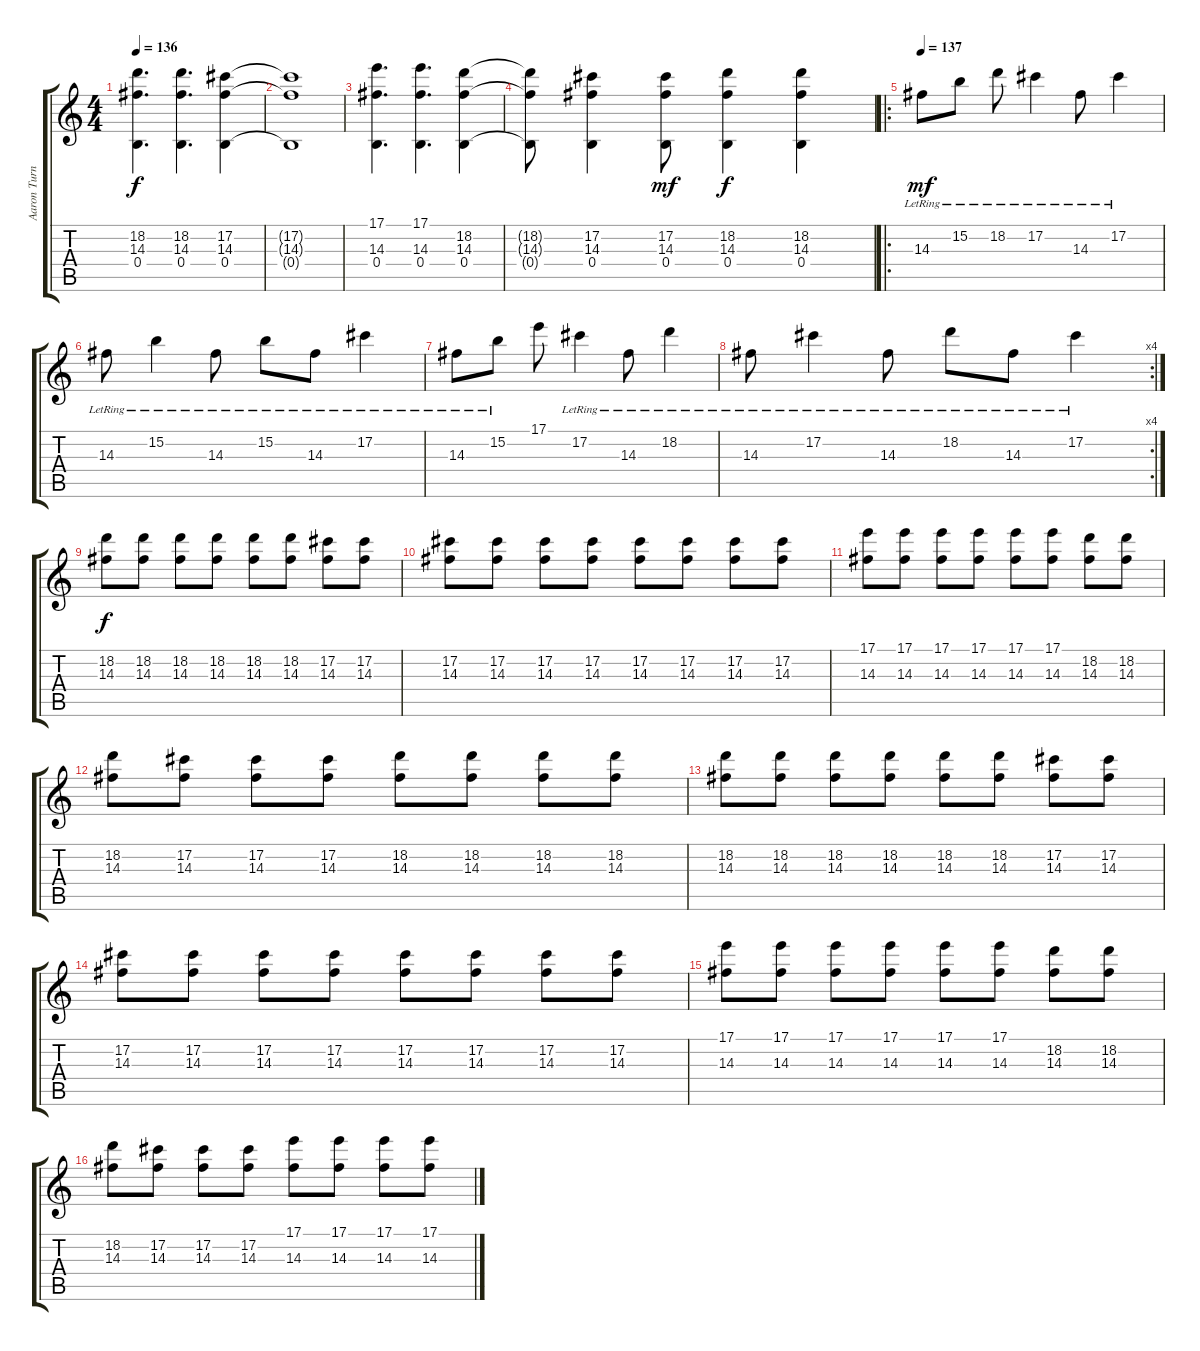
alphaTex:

\track ("Aaron Turner" "Aaron Turn") {instrument overdrivenguitar}
\staff {score tabs}
\tuning (B3 Ab3 E3 B2 Gb2 B1) {hide}
\ts (4 4)
\tempo 136
\clef g2
\ks c
(18.2 14.3 0.4).4{d dy f} (18.2 14.3 0.4).4{d} (17.2 14.3 0.4).4 |
(17.2{t} 14.3{t} 0.4{t}).1 |
(17.1 14.3 0.4).4{d} (17.1 14.3 0.4).4{d} (18.2 14.3 0.4).4 |
(18.2{t} 14.3{t} 0.4{t}).8 (17.2 14.3 0.4).4 (17.2 14.3 0.4).8{dy mf} (18.2 14.3 0.4).4{dy f} (18.2 14.3 0.4).4 |
\ro
\tempo 137
14.3{lr}.8{dy mf} 15.2{lr}.8 18.2{lr}.8 17.2{lr}.4 14.3{lr}.8 17.2{lr}.4 |
14.3{lr}.8 15.2{lr}.4 14.3{lr}.8 15.2{lr}.8 14.3{lr}.8 17.2{lr}.4 |
14.3{lr}.8 15.2{lr}.8 17.1.8 17.2{lr}.4 14.3{lr}.8 18.2{lr}.4 |
\rc 4
14.3{lr}.8 17.2{lr}.4 14.3{lr}.8 18.2{lr}.8 14.3{lr}.8 17.2{lr}.4 |
(18.2 14.3).8{dy f} (18.2 14.3).8 (18.2 14.3).8 (18.2 14.3).8 (18.2 14.3).8 (18.2 14.3).8 (17.2 14.3).8 (17.2 14.3).8 |
(17.2 14.3).8 (17.2 14.3).8 (17.2 14.3).8 (17.2 14.3).8 (17.2 14.3).8 (17.2 14.3).8 (17.2 14.3).8 (17.2 14.3).8 |
(17.1 14.3).8 (17.1 14.3).8 (17.1 14.3).8 (17.1 14.3).8 (17.1 14.3).8 (17.1 14.3).8 (18.2 14.3).8 (18.2 14.3).8 |
(18.2 14.3).8 (17.2 14.3).8 (17.2 14.3).8 (17.2 14.3).8 (18.2 14.3).8 (18.2 14.3).8 (18.2 14.3).8 (18.2 14.3).8 |
(18.2 14.3).8 (18.2 14.3).8 (18.2 14.3).8 (18.2 14.3).8 (18.2 14.3).8 (18.2 14.3).8 (17.2 14.3).8 (17.2 14.3).8 |
(17.2 14.3).8 (17.2 14.3).8 (17.2 14.3).8 (17.2 14.3).8 (17.2 14.3).8 (17.2 14.3).8 (17.2 14.3).8 (17.2 14.3).8 |
(17.1 14.3).8 (17.1 14.3).8 (17.1 14.3).8 (17.1 14.3).8 (17.1 14.3).8 (17.1 14.3).8 (18.2 14.3).8 (18.2 14.3).8 |
(18.2 14.3).8 (17.2 14.3).8 (17.2 14.3).8 (17.2 14.3).8 (17.1 14.3).8 (17.1 14.3).8 (17.1 14.3).8 (17.1 14.3).8
